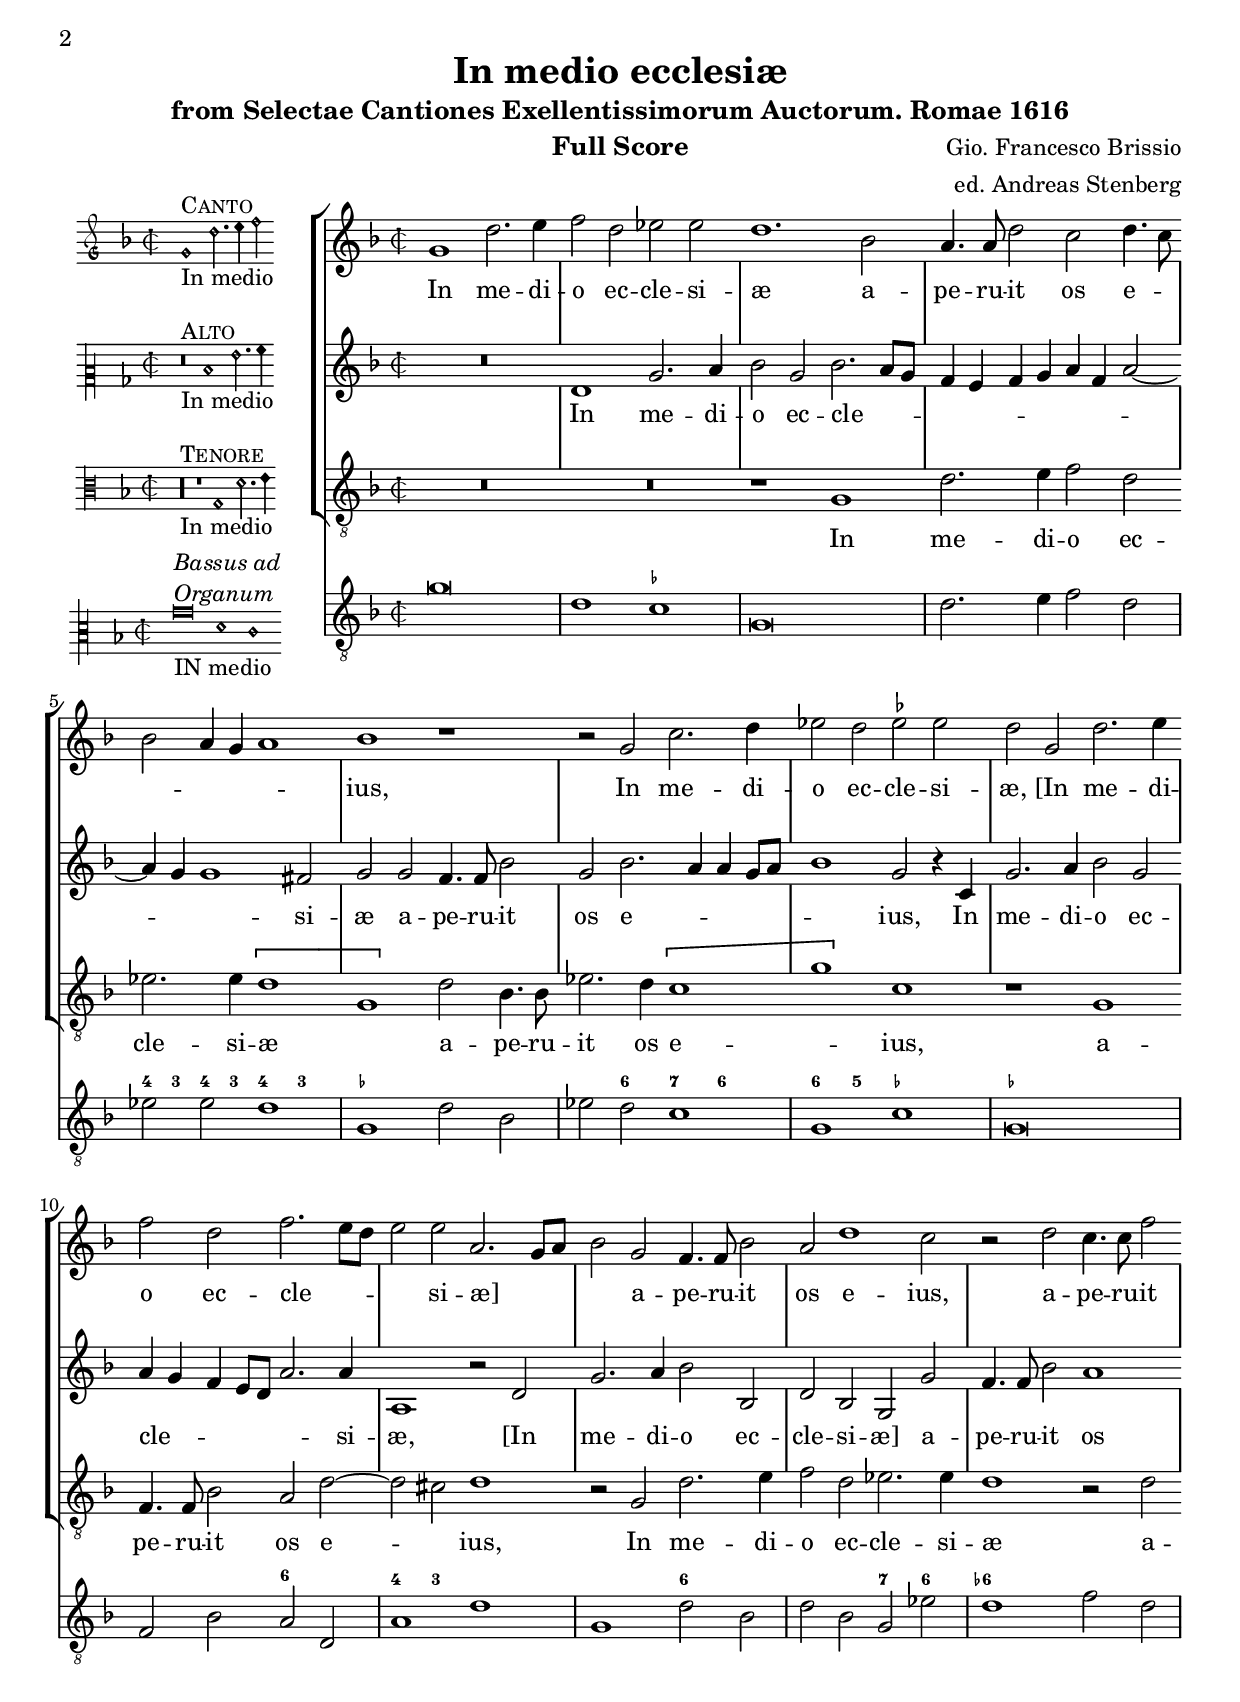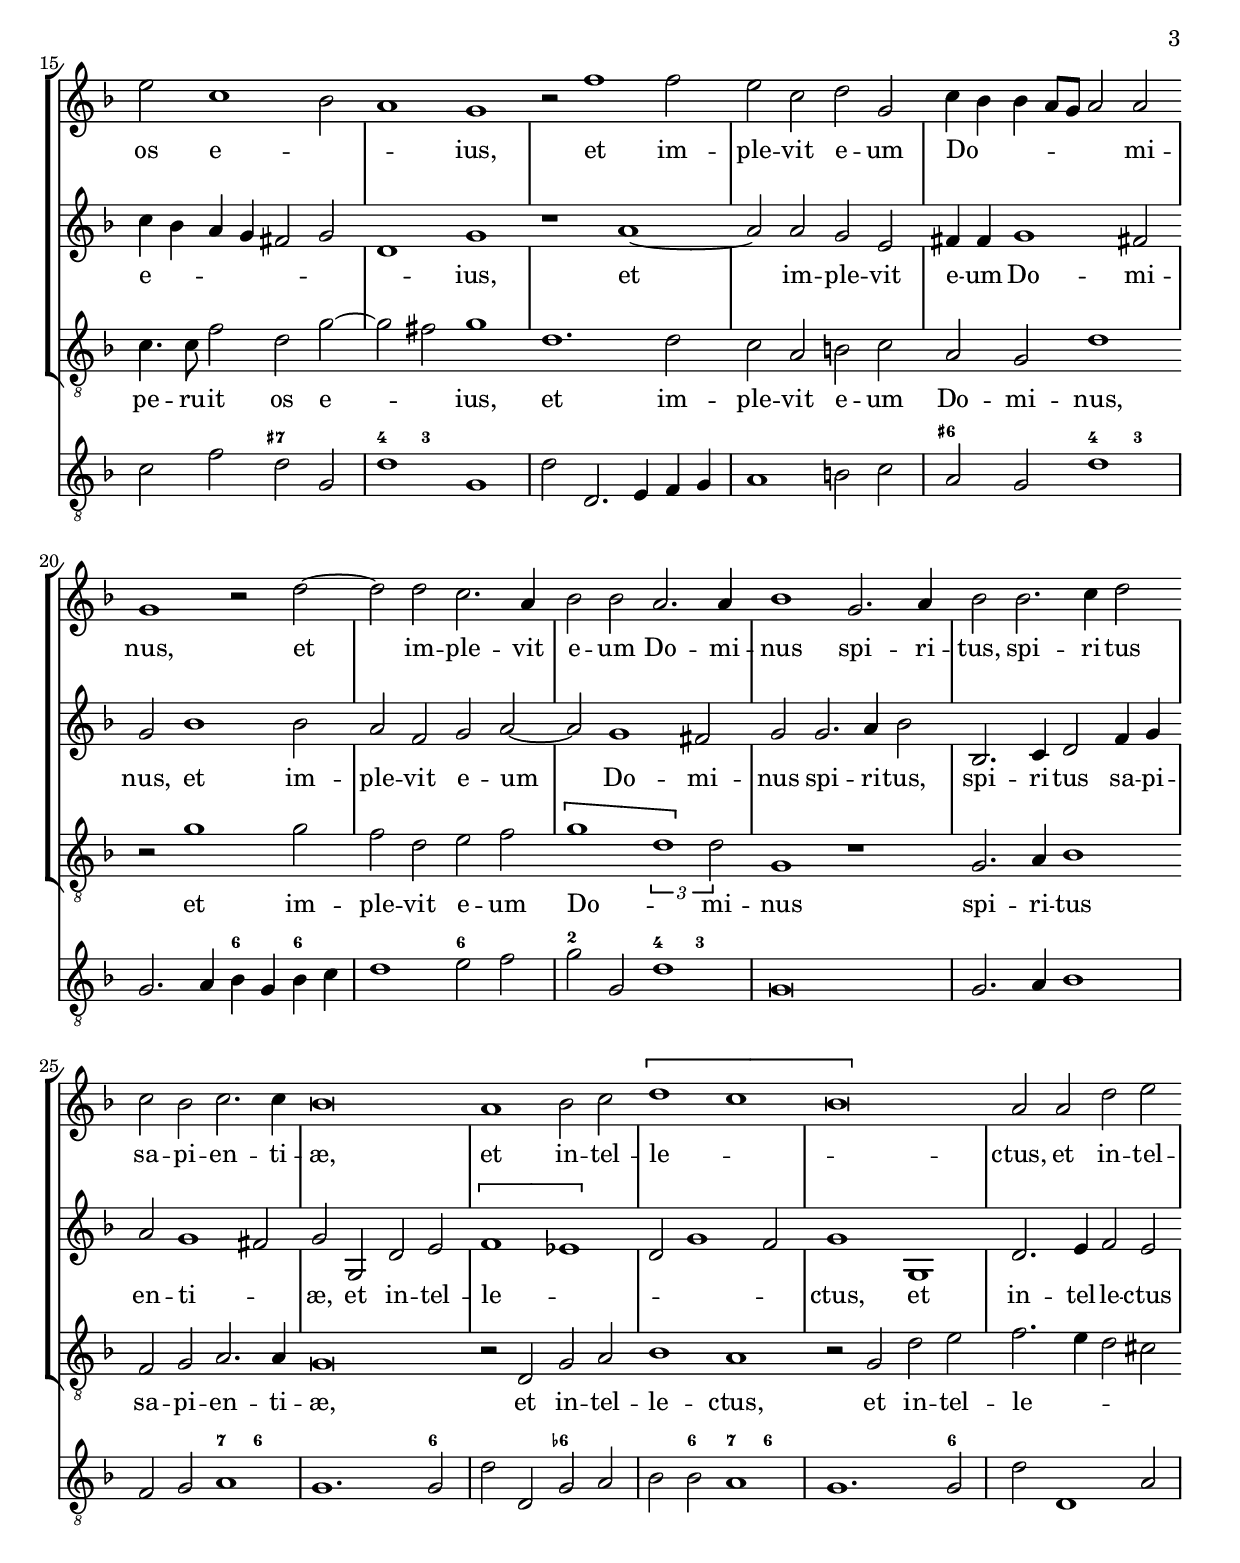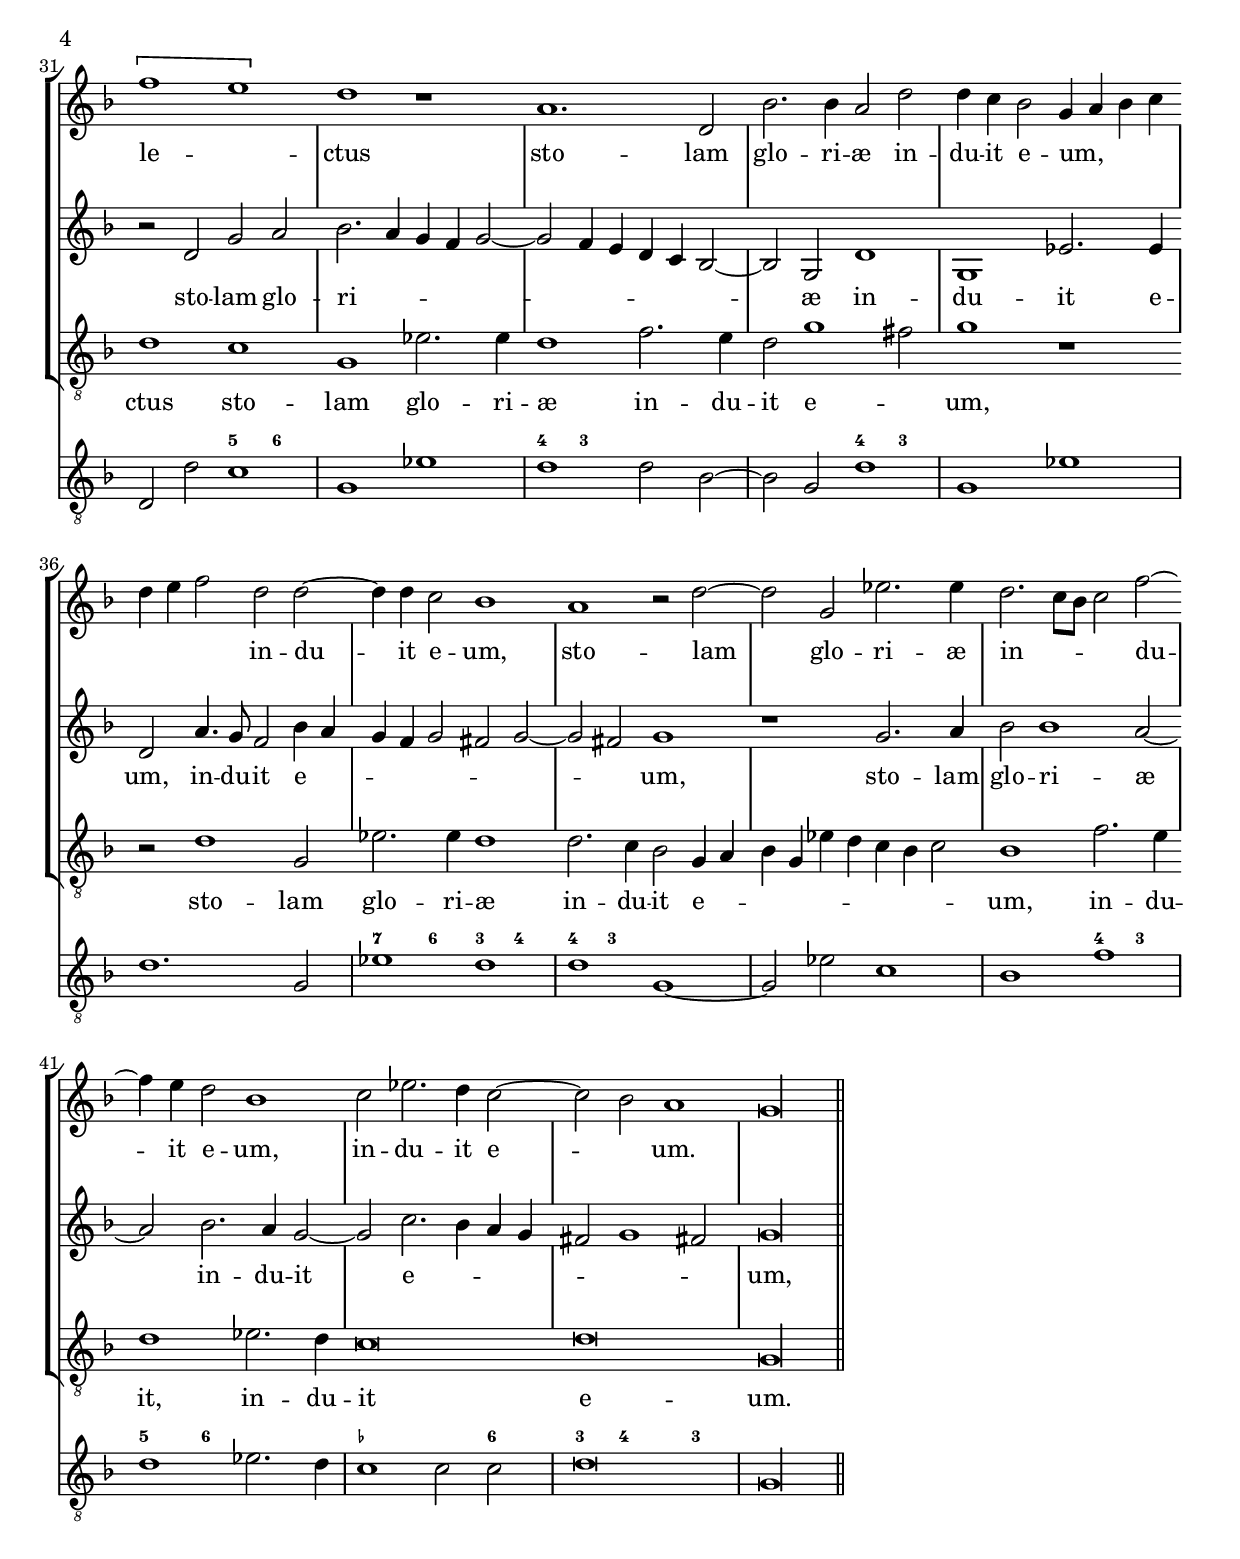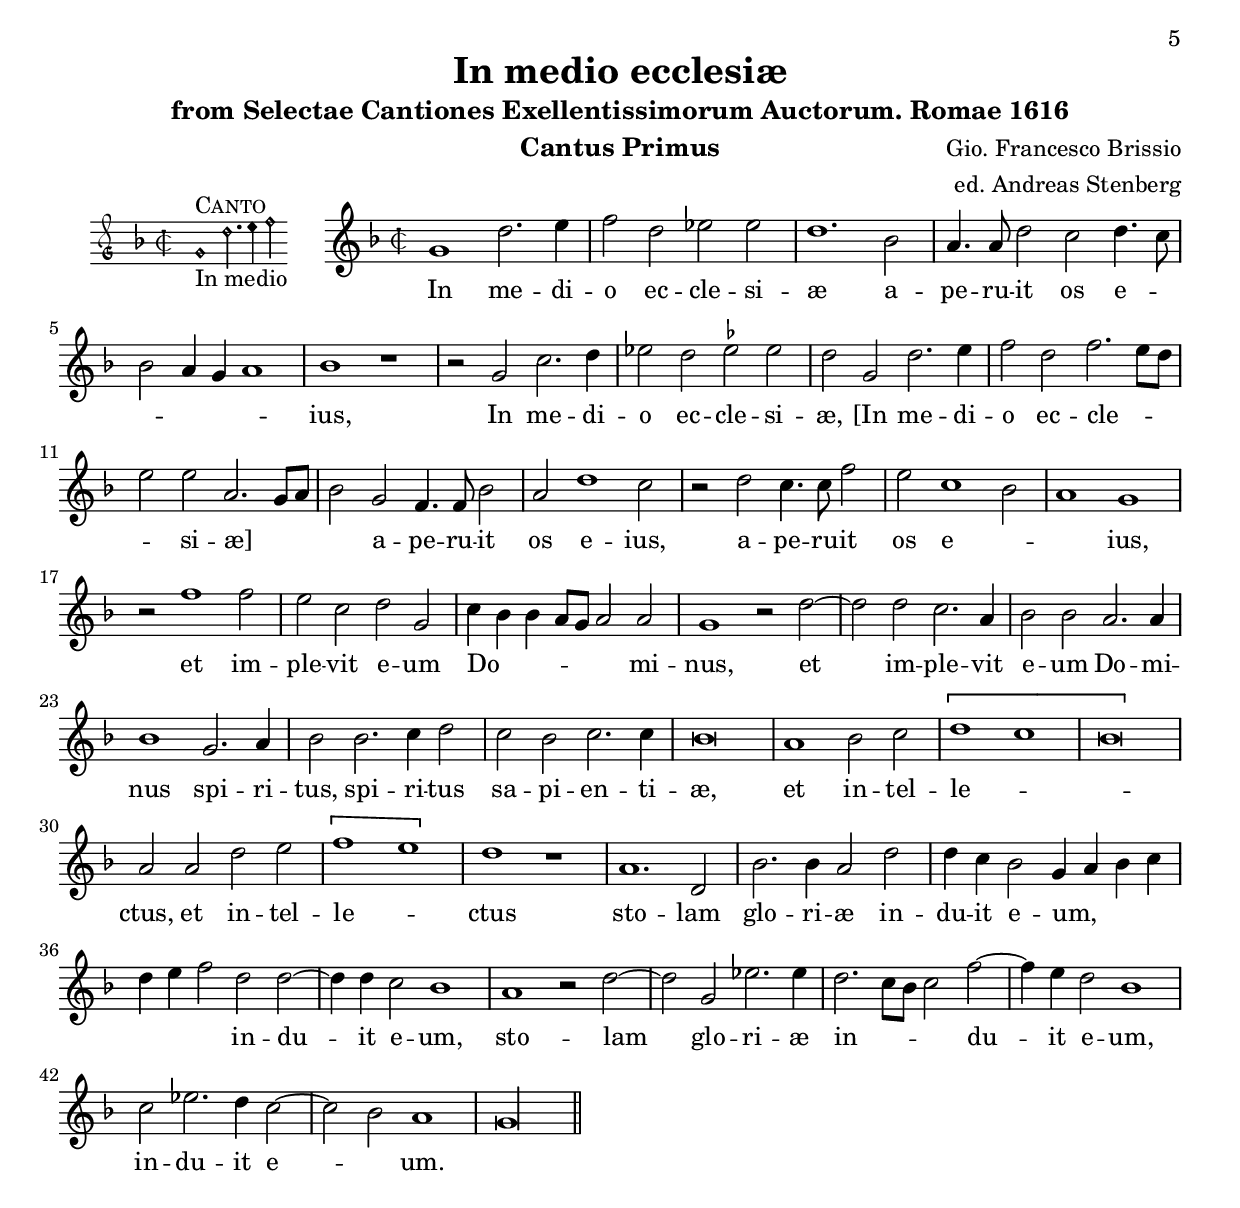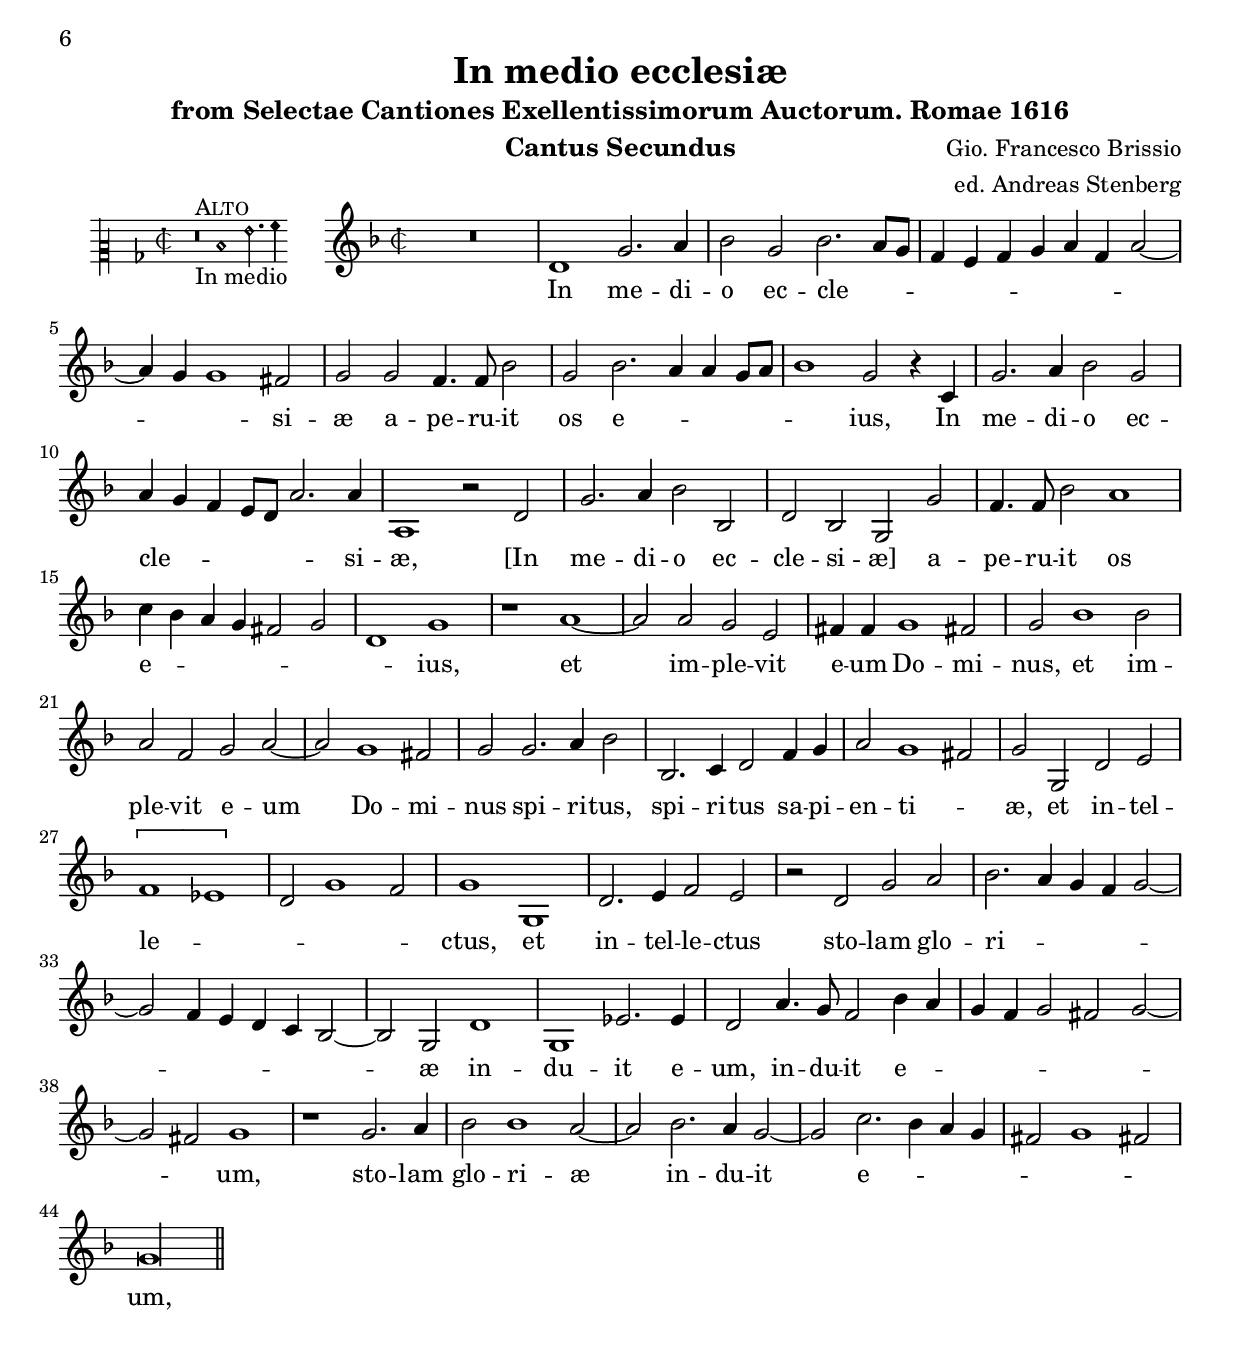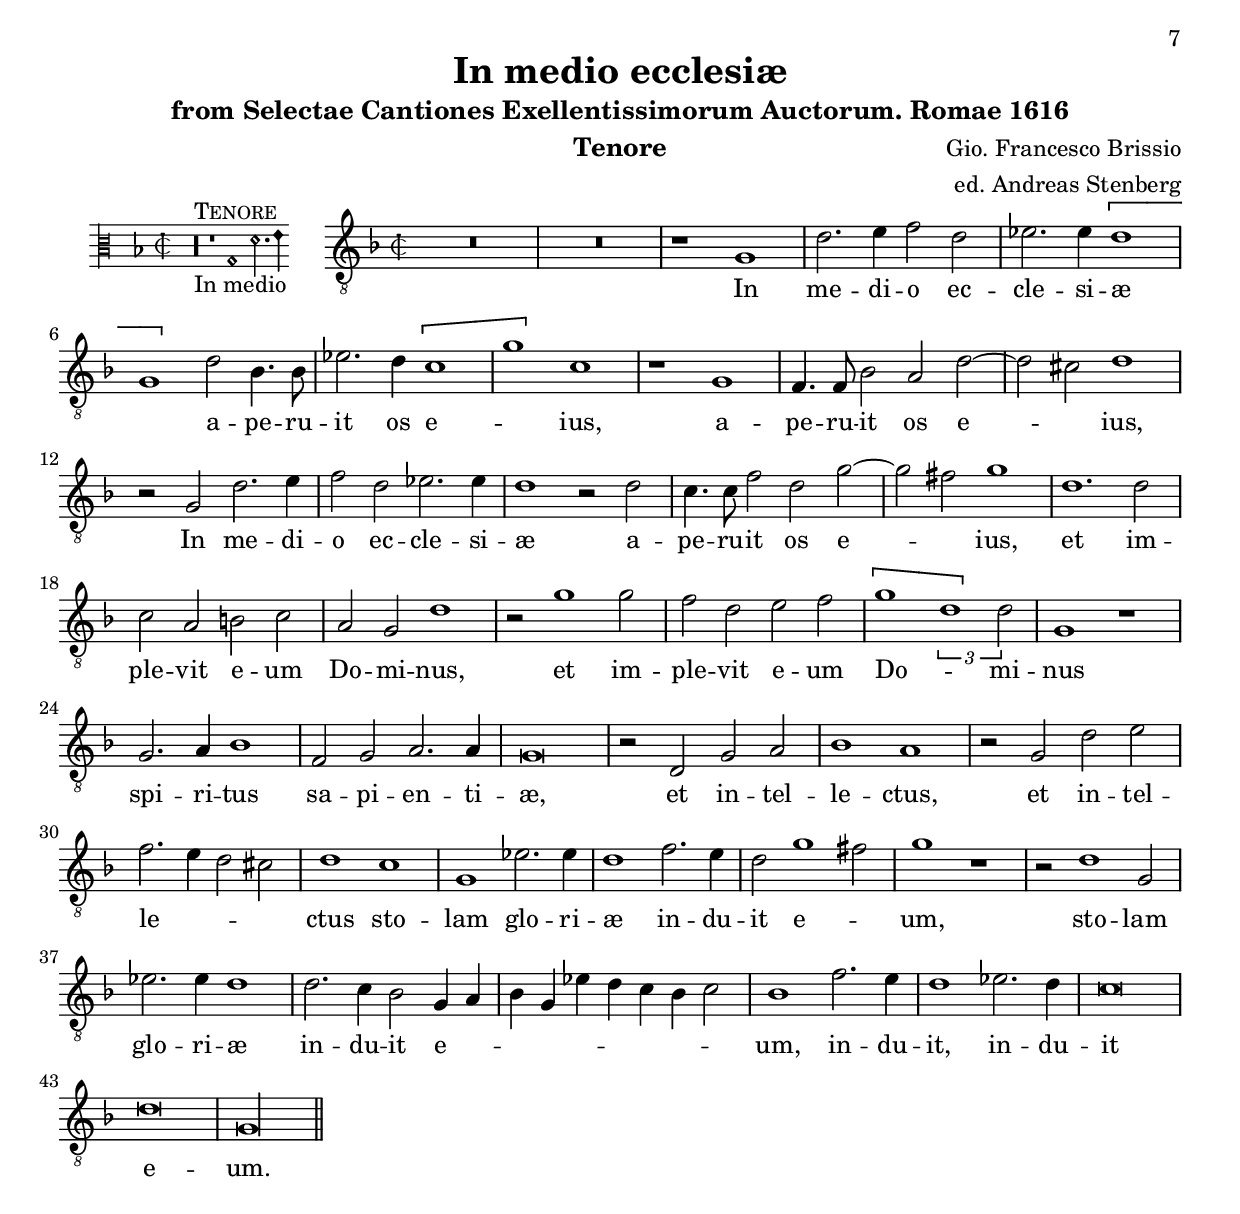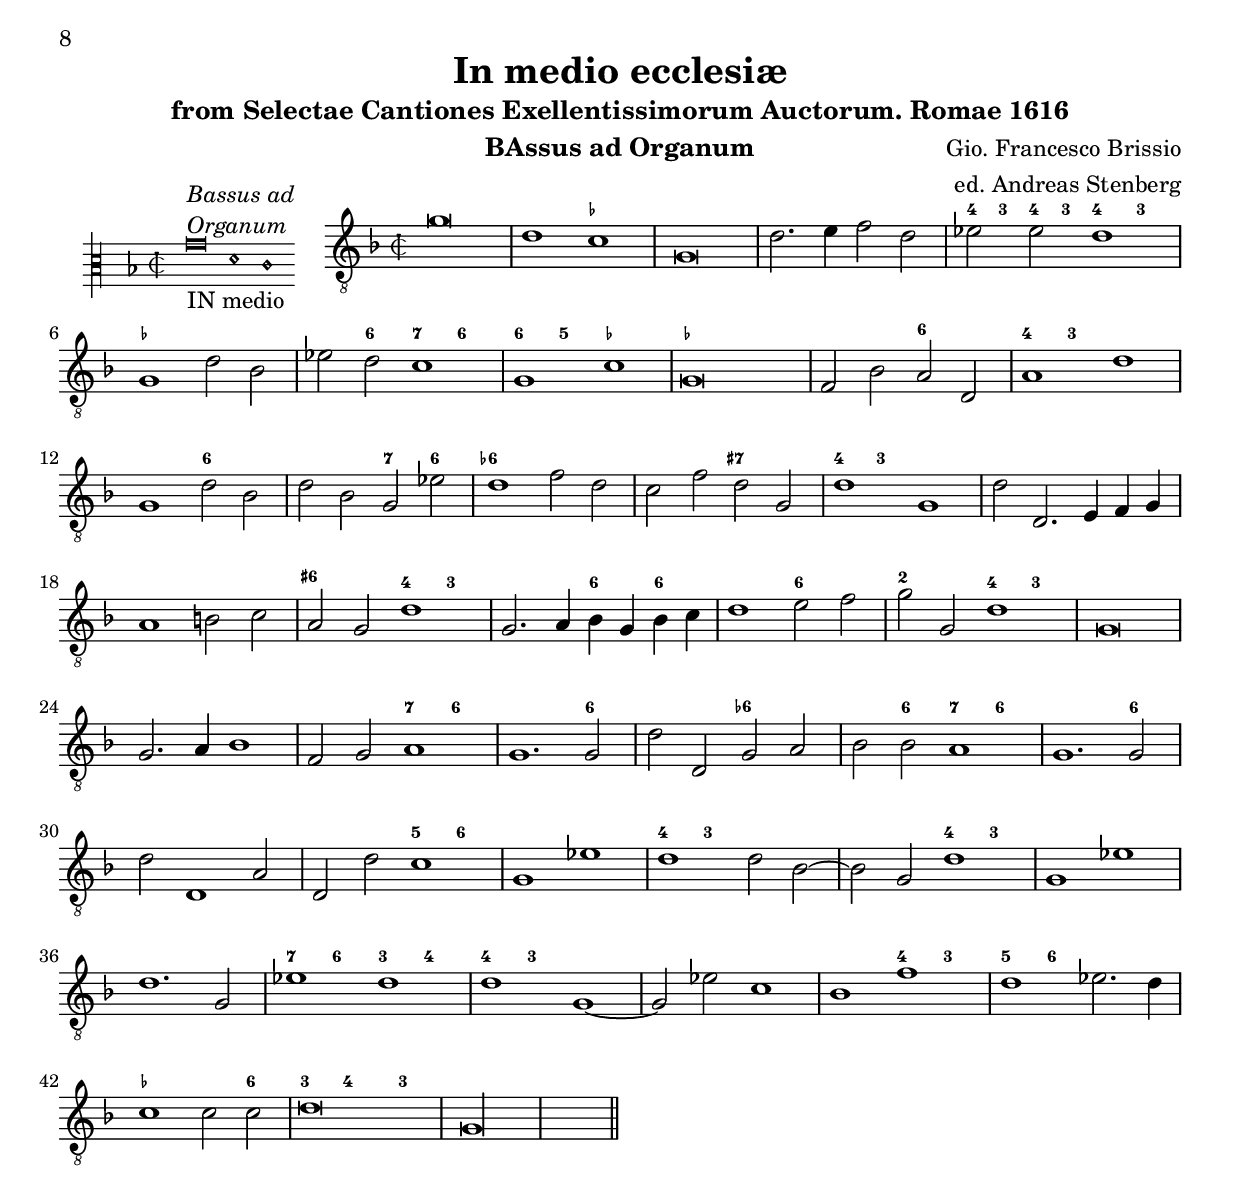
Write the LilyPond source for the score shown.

\version "2.18.0"
\include "deutsch.ly"
ficta = \once \set suggestAccidentals =##t
\header {
  title = \markup {
    \center-column {
      "In medio ecclesiæ"
      %      "Wann er zu nacht"
      %      \vspace #0.5
    }
  }
  subtitle = "from Selectae Cantiones Exellentissimorum Auctorum. Romae 1616"
  composer = "Gio. Francesco Brissio"
  arranger = "ed. Andreas Stenberg"
  poet = ""
  meter =""
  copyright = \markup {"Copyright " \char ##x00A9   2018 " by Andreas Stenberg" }
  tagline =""
}
global = {
  \key f \major
}
%% PDF 18
sopMusic = \relative c'' {

  \set Score.tempoHideNote = ##t
  \tempo 1 = 56
  \override Staff.TimeSignature.style = #'mensural
  \time 2/2
  \set Timing.measureLength = #(ly:make-moment 4/2)
  \tag #'Score {
    \override Staff.BarLine.transparent = ##t
  }
  \tag #'Parts  { \set Timing.defaultBarType = "!" }
  g1 d'2. e4
  f2 d2 es2 es2
  d1. b2
  a4. a8 d2 c2 d4.\melisma c8
  b2 a4 g4 a1\melismaEnd
  b1 r1
  r2 g2						%% end of first line
  c2. d4
  es2 d2 \ficta es!2 es2
  d2 g,2 d'2. e4
  f2 d2 f2.\melisma e8 d8
  e2\melismaEnd e2 a,2.\melisma g8 a8
  b2\melismaEnd g2 f4. f8 b2			%% end of second line
  a2 d1 c2
  r2 d2 c4. c8 f2
  e2 c1\melisma b2
  a1\melismaEnd g1
  r2 f'1 f2
  e2 c2 d2 g,2
  c4\melisma b4 b4 a8 g8 a2\melismaEnd a2
  g1						%% end of third line
  r2 d'~
  d2 d2 c2. a4
  b2 b2 a2. a4
  b1 g2. a4
  b2 b2. c4 d2
  c2 b2  c2. c4
  b\breve
  a1 b2 c2
  \[d1\melisma c1
  b\breve\melismaEnd \]				%% end of fourth line
  a2 a2 d2 e2
  \[ f1\melisma e1\melismaEnd \]
  d1 r1
  a1. d,2
  b'2. b4 a2 d2
  d4 c4 b2 g4\melisma a4 b4 c4
  d4 e4 f2\melismaEnd d2 d2~
  d4 d4 c2					%% end of fifth line
  b1
  a1 r2 d2~
  d2 g,2 es'2. es4
  d2.\melisma c8 b8 c2\melismaEnd f2~
  f4 e4 d2 b1
  c2 es2. d4 c2~\melisma
  c2 b2\melismaEnd a1
  \cadenzaOn
  g\longa
  \revert Staff.BarLine.transparent
  \bar "||"
}
sopWords = \lyricmode {
  In me -- di -- o ec -- cle -- si -- æ a -- pe -- ru -- it os e -- ius,
  In me -- di -- o ec -- cle -- si -- æ,
  [In me -- di -- o ec -- cle -- si -- æ] a -- pe -- ru -- it os e -- ius,
  a -- pe -- ru -- it os e -- ius,
  et im -- ple -- vit e -- um Do -- mi -- nus,
  et im -- ple -- vit e -- um Do -- mi -- nus spi -- ri -- tus,
  spi -- ri -- tus sa -- pi -- en -- ti -- æ,
  et in -- tel -- le -- ctus,
  et in -- tel -- le -- ctus sto -- lam glo -- ri -- æ in -- du -- it e -- um,
  in -- du -- it e -- um,
  sto -- lam glo -- ri -- æ in -- du -- it e -- um,
  in  -- du -- it e -- um.
}
%%PDF 33
tenorMusic = \relative c' {
  \clef "G"
  \set Score.tempoHideNote = ##t
  \tempo 1 = 56
  \override Staff.TimeSignature.style = #'mensural
  \time 2/2
  \set Timing.measureLength = #(ly:make-moment 4/2)
  \tag #'Score {
    \override Staff.BarLine.transparent = ##t
  }
  \tag #'Parts  { \set Timing.defaultBarType = "!" }
  R\breve
  d1 g2. a4
  b2 g2 b2.\melisma a8 g8
  f4 e4 f4 g4 a4 f4 a2~
  a4 g4 g1\melismaEnd fis2
  g2 g2 f4. f8 b2
  g2							%% end of first line in orig,
  b2.\melisma a4 a4 g8 a8
  b1\melismaEnd g2 r4 c,4
  g'2. a4 b2  g2
  a4\melisma g4 f4 e8 d8 a'2.\melismaEnd a4
  a,1 r2 d2
  g2. a4 b2 b,2					%% end of second line
  d2 b2 g2 g'2
  f4. f8 b2 a1
  c4\melisma b4 a4 g4 fis2 g2
  d1\melismaEnd g1
  r1 a1~
  a2 a2 g2 e2
  fis4 fis4 g1 fis!2					%% end of third line
  g2 b1 b2
  a2 f2 g2 a2~
  a2 g1 fis2
  g2 g2. a4 b2
  b,2. c4 d2 f4 g4
  a2 g1\melisma fis2\melismaEnd
  g2 g,2 d'2 e2					%% end of fourth line
  \[f1\melisma es1\]
  d2 g1 f2\melismaEnd
  g1 g,1
  d'2. e4 f2 e2
  r2 d2 g2 a2
  b2.\melisma a4 g4 f4 g2~
  g2 f4 e4 d4 c4 b2~
  b2\melismaEnd g2 d'1				%% end of fifth line
  g,1 es'2. es4
  d2 a'4. g8 f2 b4\melisma a4
  g4 f4 g2 fis2 g2~
  g2 fis2\melismaEnd g1
  r1 g2. a4
  b2 b1 a2~
  a2 b2. a4 g2~
  g2%% end of sixth line
  c2.\melisma b4 a4 g4
  fis2 g1 fis!2\melismaEnd
  \cadenzaOn
  g\longa
  \revert Staff.BarLine.transparent
  \bar "||"
}
tenorWords = \lyricmode {
  In me -- di -- o ec -- cle -- si -- æ a -- pe -- ru -- it os e -- ius,
  In me -- di -- o ec -- cle -- si -- æ,
  [In me -- di -- o ec -- cle -- si -- æ] a -- pe -- ru -- it os e -- ius,
  et im -- ple -- vit e -- um Do -- mi -- nus,
  et im -- ple -- vit e -- um Do -- mi -- nus spi -- ri -- tus,
  spi -- ri -- tus sa -- pi -- en -- ti -- æ,
  et in -- tel -- le -- ctus,
  et in -- tel -- le -- ctus sto -- lam glo -- ri -- æ in -- du -- it e -- um,
  in -- du -- it e -- um,
  sto -- lam glo -- ri -- æ in -- du -- it e -- um,
  in  -- du -- it e -- um.
}
%% PDF 45
bassMusic = \relative c' {
  \set Score.tempoHideNote = ##t
  \tempo 1 = 56
  \override Staff.TimeSignature.style = #'mensural
  \time 2/2
  \set Timing.measureLength = #(ly:make-moment 4/2)
  \tag #'Score {
    \override Staff.BarLine.transparent = ##t
  }
  \tag #'Parts  { \set Timing.defaultBarType = "!" }
  R\breve*2
  r1 g1
  d'2. e4 f2 d2
  es2. es4 \[d1\melisma
  g,1\melismaEnd\] d'2 b4. b8
  es2. d4 \[c1 \melisma
  g'\melismaEnd \] c,1
  r1 g1
  f4. f8 b2						%% end of first line in orig.
  a2 d2~\melisma
  d2 cis2\melismaEnd d1
  r2 g,2 d'2. e4
  f2 d2 es2. es4
  d1 r2 d2
  c4. c8 f2 d2 g2~\melisma
  g2 fis2\melismaEnd g1
  d1. d2						%% end  of second line
  c2 a2 h2 c2
  a2 g2 d'1
  r2 g1 g2
  f2 d2 e2 f2
  \[g1\melisma \tuplet 3/2 { d1\melismaEnd \] d2 }
  g,1 r1
  g2. a4 b1
  f2 g2 a2. a4						%% end of third line
  g\breve 	%% g1. in orig
  r2 d2 g2 a2
  b1 a1
  r2 g2 d'2 e2
  f2.\melisma e4 d2 cis2\melismaEnd
  d1 c1
  g1 es'2. es4
  d1 f2. e4
  d2							%% end of fourth line
  g1\melisma fis2\melismaEnd
  g1 r1
  r2 d1 g,2
  es'2. es4 d1
  d2. c4 b2 g4\melisma a4
  b4 g4 es'4 d4 c4 b4 c2\melismaEnd				%% end of fifth line
  b1 f'2. e4
  d1 es2. d4
  c\breve
  d\breve
  \cadenzaOn
  g,\longa
  \revert Staff.BarLine.transparent
  \bar "||"
}
bassWords = \lyricmode {
  In me -- di -- o ec -- cle -- si -- æ a -- pe -- ru -- it os e -- ius,
  a -- pe -- ru -- it os e -- ius,
  In me -- di -- o ec -- cle -- si -- æ a -- pe -- ru -- it os e -- ius,
  et im -- ple -- vit e -- um Do -- mi -- nus,
  et im -- ple -- vit e -- um Do -- mi -- nus
  spi -- ri -- tus sa -- pi -- en -- ti -- æ,
  et in -- tel -- le -- ctus,
  et in -- tel -- le -- ctus sto -- lam glo -- ri -- æ in -- du -- it e -- um,
  sto -- lam glo -- ri -- æ in -- du -- it e -- um,
  in  -- du -- it, in  -- du -- it e -- um.
}
%% PDF 55
continuo = \figuremode {
  s1*2
  s1 <_->1
  s1*2
  s1*2
  <4>4 <3>4 <4>4 <3>4 <4>2 <3>2
  <_->1 s1
  s2 <6>2 <7>2 <6>2
  <6>2 <5>2 <_->1
  <_->1 s1
  s1							%% end of first line in orig.
  <6>2 s2
  <4>2 <3>2 s1
  s1 <6>1
  s1 <7>2 <6>2 <6->1
  s1*2
  <7+>2 s2 <4>2 <3>2
  s1*2
  s1*2							%% ed ofsecond line
  s1 <6+>2 s2
  <4>2 <3>2 s1
  <6>2 <6>2 s1
  <6>1
  <2>2 s2 <4>2 <3>2
  s1*2
  s1*2
  s1 <7>2 <6>2
  s1 s2 <6>2						%% end of third line
  s1 <6->2 s2
  s2 <6>2 <7>2 <6>2
  s1. <6>2
  s1*2
  s1 <5>2 <6>2
  s1*2
  <4>2 <3>2 s1
  s1 <4>2 <3>2
  s1*2							%% end of fourth line
  s1*2
  <7>2 <6>2 <3>2 <4>2
  <4>2 <3>2 s1
  s1*2
  s1 <4>2 <3>2
  <5>2 <6>2 s1
  <_->1 s2 <6>2
  <3>2 <4>1 <3>2
  s\longa
  \override Staff.BassFigureAlignmentPositioning.direction = #UP
  %\bassFigureStaffAlignmentUp
  \set Staff.useBassFigureExtenders = ##t
  \override Staff.BassFigureAlignmentPositioning.direction = #DOWN
  %\bassFigureStaffAlignmentDown
}


bassAdOrgMusic = \relative c {
  \clef "G_8"
  \set Score.tempoHideNote = ##t
  \tempo 1 = 56
  \override Staff.TimeSignature.style = #'mensural
  \time 2/2
  \set Timing.measureLength = #(ly:make-moment 4/2)
  \tag #'Score {
    \override Staff.BarLine.transparent = ##f
  }
  \tag #'Parts  { \set Timing.defaultBarType = "!" }
  g''\breve
  d1 c1
  g\breve
  d'2. e4 f2 d2
  es2 es2 d1
  g,1 d'2 b2
  es2 d2 c1
  g1 c1
  g\breve
  f2 b2						%% end of first line in orig.
  a2 d,2
  a'1 d1
  g,1 d'2 b2
  d2 b2 g2 es'2
  d1 f2 d2
  c2 f2 d2 g,2
  d'1 g,1
  d'2 d,2. e4 f4 g4
  a1						%% end of second line
  h2 c2
  a2 g2 d'1
  g,2. a4 b4 g4 b4 c4
  d1 e2 f2
  g2 g,2 d'1
  g,\breve
  g2. a4 b1
  f2 g2 a1
  g1. g2 					%% end of third line
  d'2 d,2 g2 a2
  b2 b2 a1
  g1. g2
  d'2 d,1 a'2
  d,2 d'2 c1
  g1 es'1
  d1 d2 b2~
  b2 g2 d'1
  g,1 es'1					%% end of fourth line
  d1. g,2
  es'1 d1
  d1 g,1~
  g2 es'2 c1
  b1 f'1
  d1 es2. d4
  c1 c2 c2
  d\breve
  g,\longa
  \revert Staff.BarLine.transparent
  \bar "||"
}

incipitDiscantus = \markup {
  \score {
    {
      %      \set Staff.instrumentName = #"Tenor "
      \override NoteHead.style = #'neomensural
      \override Rest.style = #'neomensural
      \override Staff.TimeSignature.style = #'mensural
      \cadenzaOn
      \clef "petrucci-g"
      \key f \major
      \time 2/2

      g'1 ^\markup { \smallCaps"Canto"} _"In medio"
      d''2. e''4 f''2
    }
    \layout {
      \context {
        \Voice
        \remove "Ligature_bracket_engraver"
        \consists "Mensural_ligature_engraver"
      }
      line-width = 4.5\cm
    }
  }
}


incipitTenor = \markup {
  \score {
    {
      %      \set Staff.instrumentName = #"Tenor "
      \override NoteHead.style = #'neomensural
      \override Rest.style = #'neomensural
      \override Staff.TimeSignature.style = #'mensural
      \cadenzaOn
      \clef "petrucci-c2"
      \key f \major
      \time 2/2
      r\breve ^\markup \smallCaps"Alto" _"In medio"
      d'1 g'2. a'4
    }
    \layout {
      \context {
        \Voice
        \remove "Ligature_bracket_engraver"
        \consists "Mensural_ligature_engraver"
      }
      line-width = 5.0\cm
    }
  }
}
#(append! supported-clefs '(("mensural-f3" . ("clefs.mensural.f" 0 0))))


incipitBassus = \markup {
  \score {
    {
      %      \set Staff.instrumentName = #"Tenor "
      \override NoteHead.style = #'neomensural
      \override Rest.style = #'neomensural
      \override Staff.TimeSignature.style = #'mensural
      \cadenzaOn
      \clef "mensural-c3"
      \key f \major
      \time 2/2
      r\longa^\markup \smallCaps"Tenore"_"In medio"
      r1 g1 d'2. e'4
    }
    \layout {
      \context {
        \Voice
        \remove "Ligature_bracket_engraver"
        \consists "Mensural_ligature_engraver"
      }
      line-width = 4.5\cm
    }
  }
}
incipitBassusAdOrganum = \markup {
  \score {
    {
      %      \set Staff.instrumentName = #"Tenor "
      \override NoteHead.style = #'neomensural
      \override Rest.style = #'neomensural
      \override Staff.TimeSignature.style = #'mensural
      \cadenzaOn
      \clef "petrucci-c3"
      \key f \major
      \time 2/2
      g'\breve^\markup  \column { \italic "Bassus ad" \italic "Organum" }_"IN medio"
      d'1 c'1
    }
    \layout {
      \context {
        \Voice
        \remove "Ligature_bracket_engraver"
        \consists "Mensural_ligature_engraver"
      }
      line-width = 4.5\cm
    }
  }
}
%% sources for Raw Continuo realisation

\parallelMusic #'(voiceA voiceB voiceC voiceD ){
  % Bar 1
  g\longa |
  d'\longa |
  h\longa |
  g,\longa |
  %}
}
%% Scoreblock for printing full score
\score {
  <<
    \keepWithTag #'Score
    \new StaffGroup \with {
      \override VerticalAxisGroup.staff-staff-spacing = #'((basic-distance . 12))
    } <<
      \new Staff = treble <<
        \set Staff.instrumentName = \incipitDiscantus
        \new Voice = "sopranos" {
          \set  Staff.midiInstrument ="choir aahs"
          %	\voiceOne
          << \global \sopMusic >>
        }
      >>
      \new Lyrics = sopranos { s1 }

      \new Staff = tenors <<
        \set Staff.instrumentName = \incipitTenor

        \clef "treble"
        \new Voice = "tenors" {
          \set  Staff.midiInstrument ="choir aahs"
          %	\voiceOne
          << \global \tenorMusic >>
        }
      >>
      \new Lyrics = "tenors" { s1 }
      \new Staff ="basses" {
        \set Staff.instrumentName = \incipitBassus

        \new Voice = "basses" {
          \set  Staff.midiInstrument ="choir aahs"
          \clef "G_8"
          %	\voiceTwo
          << \global \bassMusic >>
        }
      }
    >>
    \new Lyrics = basses { s1 }
    %{
    \new PianoStaff \with {
      instrumentName = "Continuo"
      fontSize = #-1.5
      \override StaffSymbol.staff-space = #(magstep -1.5)
      \override StaffSymbol.thickness = #(magstep -1.5)

    } <<
      \new Staff = "right" \with {
        midiInstrument = "harpsichord"
      } \global << \relative c'' \voiceA \\ \relative c'' \stemUp \voiceB\\ \relative c' \stemDown \voiceC >>
      \new Staff = "left" \with {
        midiInstrument = "harpsichord"
      } { \clef bass \global \relative c \voiceD }
    >>
    %}
    <<
      \removeWithTag #'Parts
      \new Staff ="bassAdOrg" {
        \set Staff.instrumentName = \incipitBassusAdOrganum

        \new Voice = "bassusAdOrganum" {
          \set  Staff.midiInstrument ="choir aahs"
          \clef "bass"
          %	\voiceTwo
          << \global \bassAdOrgMusic >>
        }
      }
      \context Staff = bassAdOrg \continuo

    >>
    \context Lyrics = sopranos \lyricsto sopranos \sopWords
    \context Lyrics = tenors \lyricsto tenors \tenorWords
    \context Lyrics = basses \lyricsto basses \bassWords
  >>
  \layout {
    \context {
      \Score
      % no bars in staves
      %      \override BarLine.transparent = ##t

    }
    % the next three instructions keep the lyrics between the bar lines
    \context {
      \Lyrics
      \consists "Bar_engraver"
      \override BarLine.transparent = ##t
    }
    \context {
      \StaffGroup
      \consists "Separating_line_group_engraver"
    }
    \context {
      \Voice
      % no slurs
      \override Slur.transparent = ##t
      % Comment in the below "\remove" command to allow line
      % breaking also at those barlines where a note overlaps
      % into the next bar.  The command is commented out in this
      % short example score, but especially for large scores, you
      % will typically yield better line breaking and thus improve
      % overall spacing if you comment in the following command.
      %\remove "Forbid_line_break_engraver"
    }
    indent = 4.5\cm
  }
  \header {
    instrument = "Full Score"
    breakbefore = ##t
  }
}
%% Scoreblocks for parts
%% Cantus primus
\score {
  <<
    \keepWithTag #'Parts
    \new StaffGroup \with {
      \override VerticalAxisGroup.staff-staff-spacing = #'((basic-distance . 12))
    } <<
      \new Staff = treble <<
        \set Staff.instrumentName = \incipitDiscantus
        \new Voice = "sopranos" {
          \set  Staff.midiInstrument ="choir aahs"
          %	\voiceOne
          << \global \sopMusic >>
        }
      >>
      \new Lyrics = sopranos { s1 }

    >>
    \context Lyrics = sopranos \lyricsto sopranos \sopWords
  >>
  \layout {
    \context {
      \Score
      % no bars in staves
      %      \override BarLine.transparent = ##t

    }
    % the next three instructions keep the lyrics between the bar lines
    \context {
      \Lyrics
      \consists "Bar_engraver"
      \override BarLine.transparent = ##t
    }
    \context {
      \StaffGroup
      \consists "Separating_line_group_engraver"
    }
    \context {
      \Voice
      % no slurs
      \override Slur.transparent = ##t
      % Comment in the below "\remove" command to allow line
      % breaking also at those barlines where a note overlaps
      % into the next bar.  The command is commented out in this
      % short example score, but especially for large scores, you
      % will typically yield better line breaking and thus improve
      % overall spacing if you comment in the following command.
      %\remove "Forbid_line_break_engraver"
    }
    indent = 4.5\cm
  }
  \header {
    instrument = "Cantus Primus"
    breakbefore = ##t
  }
}
%% Cantus Secundus
\score {
  <<
    \keepWithTag #'Parts
    \new StaffGroup \with {
      \override VerticalAxisGroup.staff-staff-spacing = #'((basic-distance . 12))
    } <<
      \new Staff = tenors <<
        \set Staff.instrumentName = \incipitTenor

        \clef "treble"
        \new Voice = "tenors" {
          \set  Staff.midiInstrument ="choir aahs"
          %	\voiceOne
          << \global \tenorMusic >>
        }
      >>
      \new Lyrics = "tenors" { s1 }
    >>
    \context Lyrics = tenors \lyricsto tenors \tenorWords
  >>
  \layout {
    \context {
      \Score
      % no bars in staves
      %      \override BarLine.transparent = ##t

    }
    % the next three instructions keep the lyrics between the bar lines
    \context {
      \Lyrics
      \consists "Bar_engraver"
      \override BarLine.transparent = ##t
    }
    \context {
      \StaffGroup
      \consists "Separating_line_group_engraver"
    }
    \context {
      \Voice
      % no slurs
      \override Slur.transparent = ##t
      % Comment in the below "\remove" command to allow line
      % breaking also at those barlines where a note overlaps
      % into the next bar.  The command is commented out in this
      % short example score, but especially for large scores, you
      % will typically yield better line breaking and thus improve
      % overall spacing if you comment in the following command.
      %\remove "Forbid_line_break_engraver"
    }
    indent = 4.5\cm
  }
  \header {
    instrument = "Cantus Secundus"
    breakbefore = ##t
  }
}
%% Bassus
\score {
  <<
    \keepWithTag #'Parts
    \new StaffGroup \with {
      \override VerticalAxisGroup.staff-staff-spacing = #'((basic-distance . 12))
    } <<
      \new Staff ="basses" {
        \set Staff.instrumentName = \incipitBassus

        \new Voice = "basses" {
          \set  Staff.midiInstrument ="choir aahs"
          \clef "G_8"
          %	\voiceTwo
          << \global \bassMusic >>
        }
      }
      \new Lyrics = basses { s1 }

    >>
    \context Lyrics = basses \lyricsto basses \bassWords
  >>
  \layout {
    \context {
      \Score
      % no bars in staves
      %      \override BarLine.transparent = ##t

    }
    % the next three instructions keep the lyrics between the bar lines
    \context {
      \Lyrics
      \consists "Bar_engraver"
      \override BarLine.transparent = ##t
    }
    \context {
      \StaffGroup
      \consists "Separating_line_group_engraver"
    }
    \context {
      \Voice
      % no slurs
      \override Slur.transparent = ##t
      % Comment in the below "\remove" command to allow line
      % breaking also at those barlines where a note overlaps
      % into the next bar.  The command is commented out in this
      % short example score, but especially for large scores, you
      % will typically yield better line breaking and thus improve
      % overall spacing if you comment in the following command.
      %\remove "Forbid_line_break_engraver"
    }
    indent = 4.5\cm
  }
  \header {
    instrument = "Tenore"
    breakbefore = ##t
  }
}
%% Cantus ad Organum
\score {
  \keepWithTag #'Parts
  <<
    \new Staff ="bassAdOrg" {
      \set Staff.instrumentName = \incipitBassusAdOrganum

      \new Voice = "bassusAdOrganum" {
        \set  Staff.midiInstrument ="choir aahs"
        \clef "bass"
        %	\voiceTwo
        << \global \bassAdOrgMusic >>
      }
    }
    \context Staff = bassAdOrg \continuo

  >>
  \layout {
    \context {
      \Score
      % no bars in staves
      %      \override BarLine.transparent = ##t

    }
    % the next three instructions keep the lyrics between the bar lines
    \context {
      \Lyrics
      \consists "Bar_engraver"
      \override BarLine.transparent = ##t
    }
    \context {
      \StaffGroup
      \consists "Separating_line_group_engraver"
    }
    \context {
      \Voice
      % no slurs
      \override Slur.transparent = ##t
      % Comment in the below "\remove" command to allow line
      % breaking also at those barlines where a note overlaps
      % into the next bar.  The command is commented out in this
      % short example score, but especially for large scores, you
      % will typically yield better line breaking and thus improve
      % overall spacing if you comment in the following command.
      %\remove "Forbid_line_break_engraver"
    }
    indent = 4.5\cm
  }
  \header {
    instrument = "BAssus ad Organum"
    breakbefore = ##t
  }
}

%% Scoreblock for midi
\score {
  <<
    \new StaffGroup <<
      \new Staff = treble <<
        \set Staff.instrumentName = \incipitDiscantus
        \new Voice = "sopranos" {
          \set  Staff.midiInstrument ="choir aahs"
          %	\voiceOne
          << \global \sopMusic >>
        }
      >>
      \new Lyrics = sopranos { s1 }

      \new Staff = tenors <<
        \set Staff.instrumentName = \incipitTenor

        \clef "treble"
        \new Voice = "tenors" {
          \set  Staff.midiInstrument ="choir aahs"
          %	\voiceOne
          << \global \tenorMusic >>
        }
      >>
      \new Lyrics = "tenors" { s1 }

      \new Staff ="basses" {
        \set Staff.instrumentName = \incipitBassus

        \new Voice = "basses" {
          \set  Staff.midiInstrument ="choir aahs"
          \clef "G_8"
          %	\voiceTwo
          << \global \bassMusic >>
        }
      }
    >>
    \new Lyrics = basses { s1 }
    \new Staff ="bassAdOrg" {
      \set Staff.instrumentName = \incipitBassusAdOrganum

      \new Voice = "bassusAdOrganum" {
        \set  Staff.midiInstrument ="cello"
        \clef "bass"
        %	\voiceTwo
        << \global \bassAdOrgMusic >>
      }
    }

    \context Lyrics = sopranos \lyricsto sopranos \sopWords
    \context Lyrics = tenors \lyricsto tenors \tenorWords
    \context Lyrics = basses \lyricsto basses \bassWords
  >>
  \midi {}
}
\paper {
  ragged-bottom = ##t
  ragged-last-bottom = ##t
  ragged-last = ##t
  print-all-headers = ##t
  page-breaking = #ly:minimal-breaking
}

%{
convert-ly.py (GNU LilyPond) 2.18.2  convert-ly.py: Processing `'...
Applying conversion: 2.15.7, 2.15.9, 2.15.10, 2.15.16, 2.15.17,
2.15.18, 2.15.19, 2.15.20, 2.15.25, 2.15.32, 2.15.39, 2.15.40,
2.15.42, 2.15.43, 2.16.0, 2.17.0, 2.17.4, 2.17.5, 2.17.6, 2.17.11,
2.17.14, 2.17.15, 2.17.18, 2.17.19, 2.17.20, 2.17.25, 2.17.27,
2.17.29, 2.17.97, 2.18.0
%}
